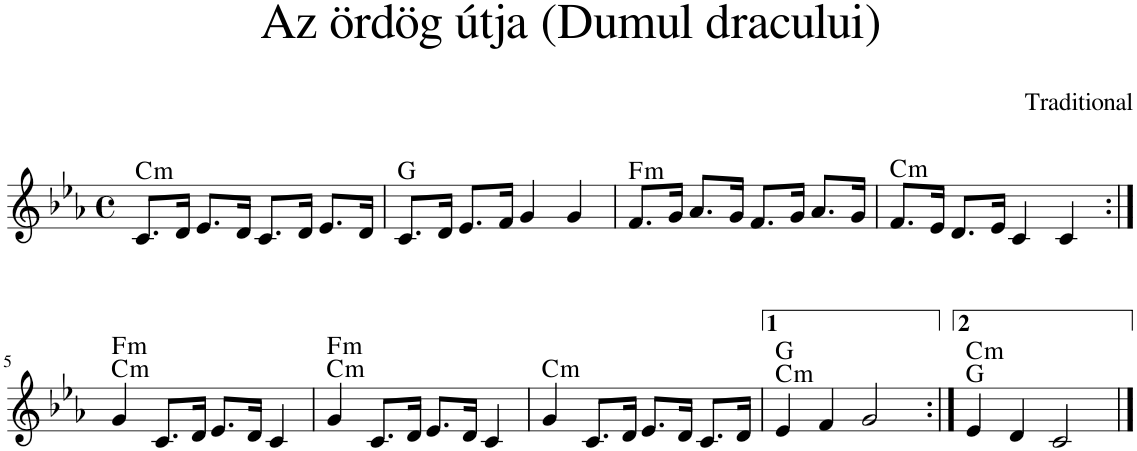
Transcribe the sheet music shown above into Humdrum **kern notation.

**kern	**harte
*part1	*part1
*staff1	*
*I"Piano	*
*I'Pno	*
*clefG2	*
*k[b-e-a-]	*
*M4/4	*
*met(c)	*
=1	=1
!	!LO:H:kt=m
8.c/L	C:min
16d/Jk	.
8.e-/L	.
16d/Jk	.
8.c/L	.
16d/Jk	.
8.e-/L	.
16d/Jk	.
=2	=2
8.c/L	G:maj
16d/Jk	.
8.e-/L	.
16f/Jk	.
4g/	.
4g/	.
=3	=3
!	!LO:H:kt=m
8.f/L	F:min
16g/Jk	.
8.a-/L	.
16g/Jk	.
8.f/L	.
16g/Jk	.
8.a-/L	.
16g/Jk	.
=4	=4
!	!LO:H:kt=m
8.f/L	C:min
16e-/Jk	.
8.d/L	.
16e-/Jk	.
4c/	.
4c/	.
!!LO:LB:g=z
=5:|!	=5:|!
!	!LO:H:n=1:kt=m
!	!LO:H:n=2:kt=m
4g/	C:min F:min
8.c/L	.
16d/Jk	.
8.e-/L	.
16d/Jk	.
4c/	.
=6	=6
!	!LO:H:n=1:kt=m
!	!LO:H:n=2:kt=m
4g/	C:min F:min
8.c/L	.
16d/Jk	.
8.e-/L	.
16d/Jk	.
4c/	.
=7	=7
!	!LO:H:kt=m
4g/	C:min
8.c/L	.
16d/Jk	.
8.e-/L	.
16d/Jk	.
8.c/L	.
16d/Jk	.
=8	=8
!	!LO:H:n=1:kt=m
4e-/	C:min G:maj
4f/	.
2g/	.
=9:|!	=9:|!
!	!LO:H:n=2:kt=m
4e-/	G:maj C:min
4d/	.
2c/	.
==	==
*-	*-
